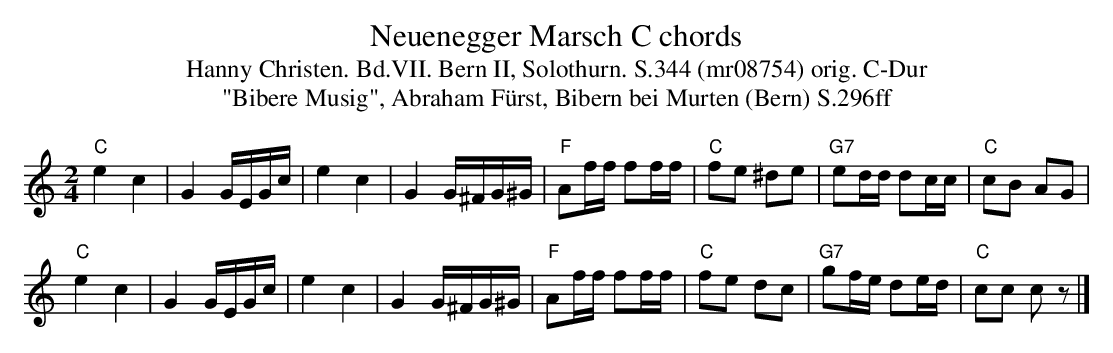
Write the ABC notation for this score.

X:1
T: Neuenegger Marsch C chords
T:Hanny Christen. Bd.VII. Bern II, Solothurn. S.344 (mr08754) orig. C-Dur
T: "Bibere Musig", Abraham F\"urst, Bibern bei Murten (Bern) S.296ff
M:2/4
L:1/16
K:C %%MIDI gchordon
"C"e4c4 | G4 GEGc | e4c4 | G4 G^FG^G | "F"A2ff f2ff | "C"f2e2 ^d2e2 | "G7"e2dd d2cc | "C"c2B2 A2G2 |
"C"e4c4 | G4 GEGc | e4c4 | G4 G^FG^G | "F"A2ff f2ff | "C"f2e2 d2c2 | "G7"g2fe d2ed | "C"c2c2 c2z2 |]
